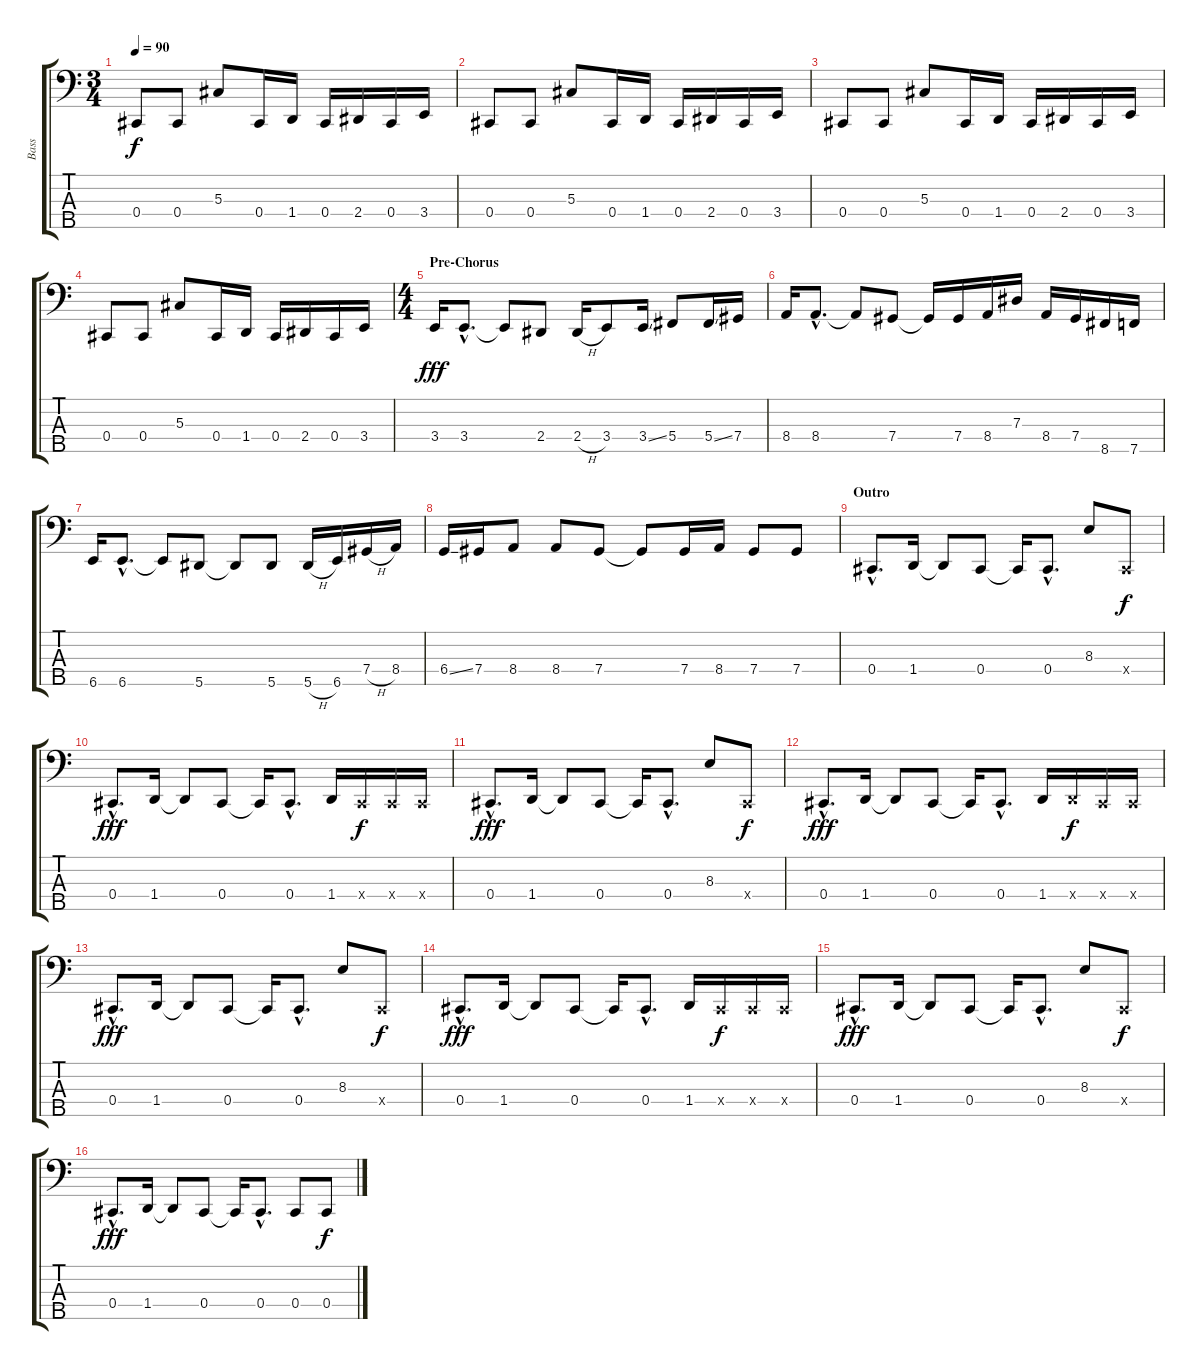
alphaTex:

\track ("Bass" "Bass") {instrument electricbasspick}
\staff {score tabs}
\tuning (Gb2 Db2 Ab1 Db1 Bb0) {hide}
\ts (3 4)
\tempo 90
\clef f4
\ks c
0.4.8{dy f} 0.4.8 5.3.8 0.4.16 1.4.16 0.4.16 2.4.16 0.4.16 3.4.16 |
0.4.8 0.4.8 5.3.8 0.4.16 1.4.16 0.4.16 2.4.16 0.4.16 3.4.16 |
0.4.8 0.4.8 5.3.8 0.4.16 1.4.16 0.4.16 2.4.16 0.4.16 3.4.16 |
0.4.8 0.4.8 5.3.8 0.4.16 1.4.16 0.4.16 2.4.16 0.4.16 3.4.16 |
\ts (4 4)
\section ("" "Pre-Chorus")
3.4.16{dy fff} 3.4{hac}.8{d} 3.4{t}.8 2.4.8 2.4{h}.16 3.4.8 3.4{ss}.16 5.4.8 5.4{ss}.16 7.4.16 |
8.4.16 8.4{hac}.8{d} 8.4{t}.8 7.4.8 7.4{t}.16 7.4.16 8.4.16 7.3.16 8.4.16 7.4.16 8.5.16 7.5.16 |
6.5.16 6.5{hac}.8{d} 6.5{t}.8 5.5.8 5.5{t}.8 5.5.8 5.5{h}.16 6.5.16 7.4{h}.16 8.4.16 |
6.4{ss}.16 7.4.16 8.4.8 8.4.8 7.4.8 7.4{t}.8 7.4.16 8.4.16 7.4.8 7.4.8 |
\section ("" "Outro")
0.4{hac}.8{d} 1.4.16 1.4{t}.8 0.4.8 0.4{t}.16 0.4{hac}.8{d} 8.3.8 0.4{x}.8{dy f} |
0.4{hac}.8{d dy fff} 1.4.16 1.4{t}.8 0.4.8 0.4{t}.16 0.4{hac}.8{d} 1.4.16 0.4{x}.16{dy f} 0.4{x}.16 0.4{x}.16 |
0.4{hac}.8{d dy fff} 1.4.16 1.4{t}.8 0.4.8 0.4{t}.16 0.4{hac}.8{d} 8.3.8 0.4{x}.8{dy f} |
0.4{hac}.8{d dy fff} 1.4.16 1.4{t}.8 0.4.8 0.4{t}.16 0.4{hac}.8{d} 1.4.16 1.4{x}.16{dy f} 0.4{x}.16 0.4{x}.16 |
0.4{hac}.8{d dy fff} 1.4.16 1.4{t}.8 0.4.8 0.4{t}.16 0.4{hac}.8{d} 8.3.8 0.4{x}.8{dy f} |
0.4{hac}.8{d dy fff} 1.4.16 1.4{t}.8 0.4.8 0.4{t}.16 0.4{hac}.8{d} 1.4.16 0.4{x}.16{dy f} 0.4{x}.16 0.4{x}.16 |
0.4{hac}.8{d dy fff} 1.4.16 1.4{t}.8 0.4.8 0.4{t}.16 0.4{hac}.8{d} 8.3.8 0.4{x}.8{dy f} |
0.4{hac}.8{d dy fff} 1.4.16 1.4{t}.8 0.4.8 0.4{t}.16 0.4{hac}.8{d} 0.4.8 0.4.8{dy f}
